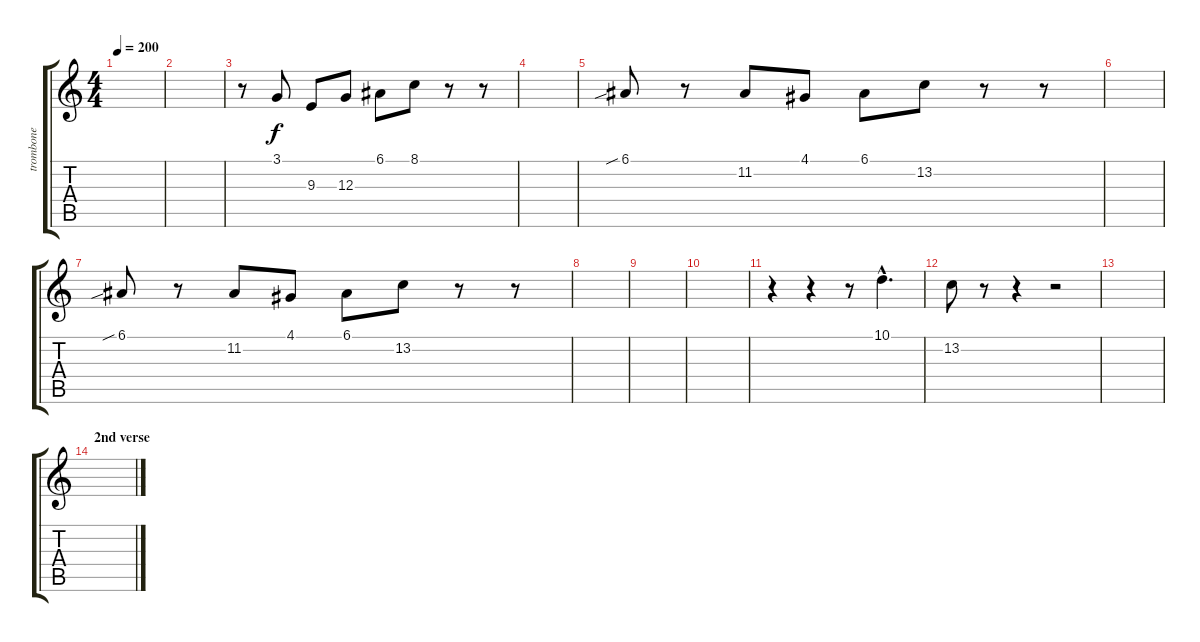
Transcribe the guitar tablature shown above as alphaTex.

\track ("trombone" "trombone") {instrument trombone}
\staff {score tabs}
\tuning (E4 B3 G3 D3 A2 E2) {hide}
\ts (4 4)
\tempo 200
\clef g2
\ks c
|
|
r.8 3.1.8 9.3.8 12.3.8 6.1.8 8.1.8 r.8 r.8 |
|
6.1{sib}.8 r.8 11.2.8 4.1.8 6.1.8 13.2.8 r.8 r.8 |
|
6.1{sib}.8 r.8 11.2.8 4.1.8 6.1.8 13.2.8 r.8 r.8 |
|
|
|
r.4 r.4 r.8 10.1{hac}.4{d} |
13.2.8 r.8 r.4 r.2 |
|
\section ("" "2nd verse")
